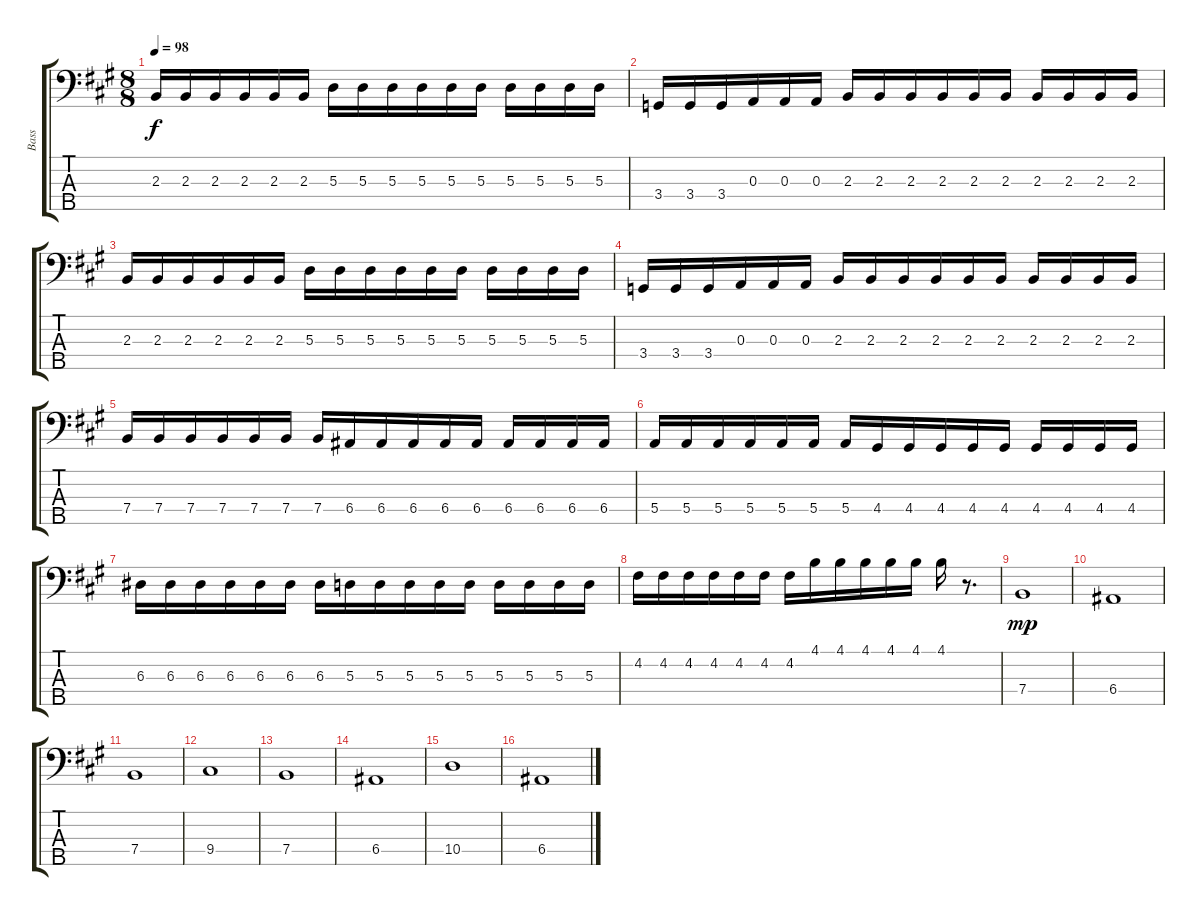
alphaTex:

\track ("Bass" "Bass") {instrument electricbassfinger}
\staff {score tabs}
\tuning (G2 D2 A1 E1 B0) {hide}
\ts (8 8)
\tempo 98
\clef f4
\ks a
2.3.16{dy f} 2.3.16 2.3.16 2.3.16 2.3.16 2.3.16 5.3.16 5.3.16 5.3.16 5.3.16 5.3.16 5.3.16 5.3.16 5.3.16 5.3.16 5.3.16 |
3.4.16 3.4.16 3.4.16 0.3.16 0.3.16 0.3.16 2.3.16 2.3.16 2.3.16 2.3.16 2.3.16 2.3.16 2.3.16 2.3.16 2.3.16 2.3.16 |
2.3.16 2.3.16 2.3.16 2.3.16 2.3.16 2.3.16 5.3.16 5.3.16 5.3.16 5.3.16 5.3.16 5.3.16 5.3.16 5.3.16 5.3.16 5.3.16 |
3.4.16 3.4.16 3.4.16 0.3.16 0.3.16 0.3.16 2.3.16 2.3.16 2.3.16 2.3.16 2.3.16 2.3.16 2.3.16 2.3.16 2.3.16 2.3.16 |
7.4.16 7.4.16 7.4.16 7.4.16 7.4.16 7.4.16 7.4.16 6.4.16 6.4.16 6.4.16 6.4.16 6.4.16 6.4.16 6.4.16 6.4.16 6.4.16 |
5.4.16 5.4.16 5.4.16 5.4.16 5.4.16 5.4.16 5.4.16 4.4.16 4.4.16 4.4.16 4.4.16 4.4.16 4.4.16 4.4.16 4.4.16 4.4.16 |
6.3.16 6.3.16 6.3.16 6.3.16 6.3.16 6.3.16 6.3.16 5.3.16 5.3.16 5.3.16 5.3.16 5.3.16 5.3.16 5.3.16 5.3.16 5.3.16 |
4.2.16 4.2.16 4.2.16 4.2.16 4.2.16 4.2.16 4.2.16 4.1.16 4.1.16 4.1.16 4.1.16 4.1.16 4.1.16 r.8{d} |
7.4.1{dy mp} |
6.4.1 |
7.4.1 |
9.4.1 |
7.4.1 |
6.4.1 |
10.4.1 |
6.4.1
